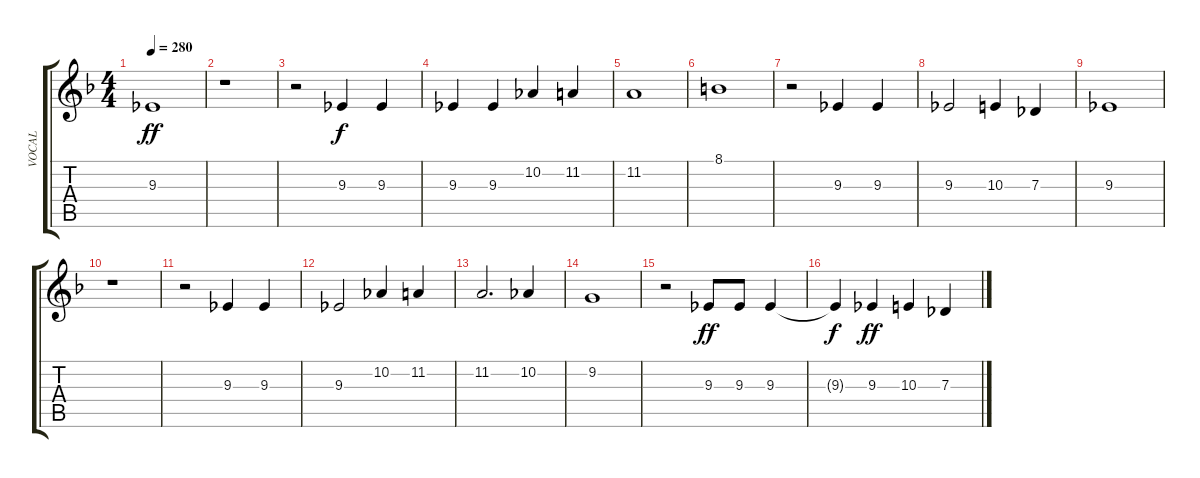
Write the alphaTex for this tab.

\track ("VOCAL" "VOCAL") {instrument lead6voice bank 1}
\staff {score tabs}
\tuning (Eb4 Bb3 Gb3 Db3 Ab2 Eb2) {hide}
\ts (4 4)
\tempo 280
\clef g2
\ks dminor
9.3.1{dy ff} |
r.1 |
r.2 9.3.4{dy f} 9.3.4 |
9.3.4 9.3.4 10.2.4 11.2.4 |
11.2.1 |
8.1.1 |
r.2 9.3.4 9.3.4 |
9.3.2 10.3.4 7.3.4 |
9.3.1 |
r.1 |
r.2 9.3.4 9.3.4 |
9.3.2 10.2.4 11.2.4 |
11.2.2{d} 10.2.4 |
9.2.1 |
r.2 9.3.8{dy ff} 9.3.8 9.3.4 |
9.3{t}.4{dy f} 9.3.4{dy ff} 10.3.4 7.3.4
